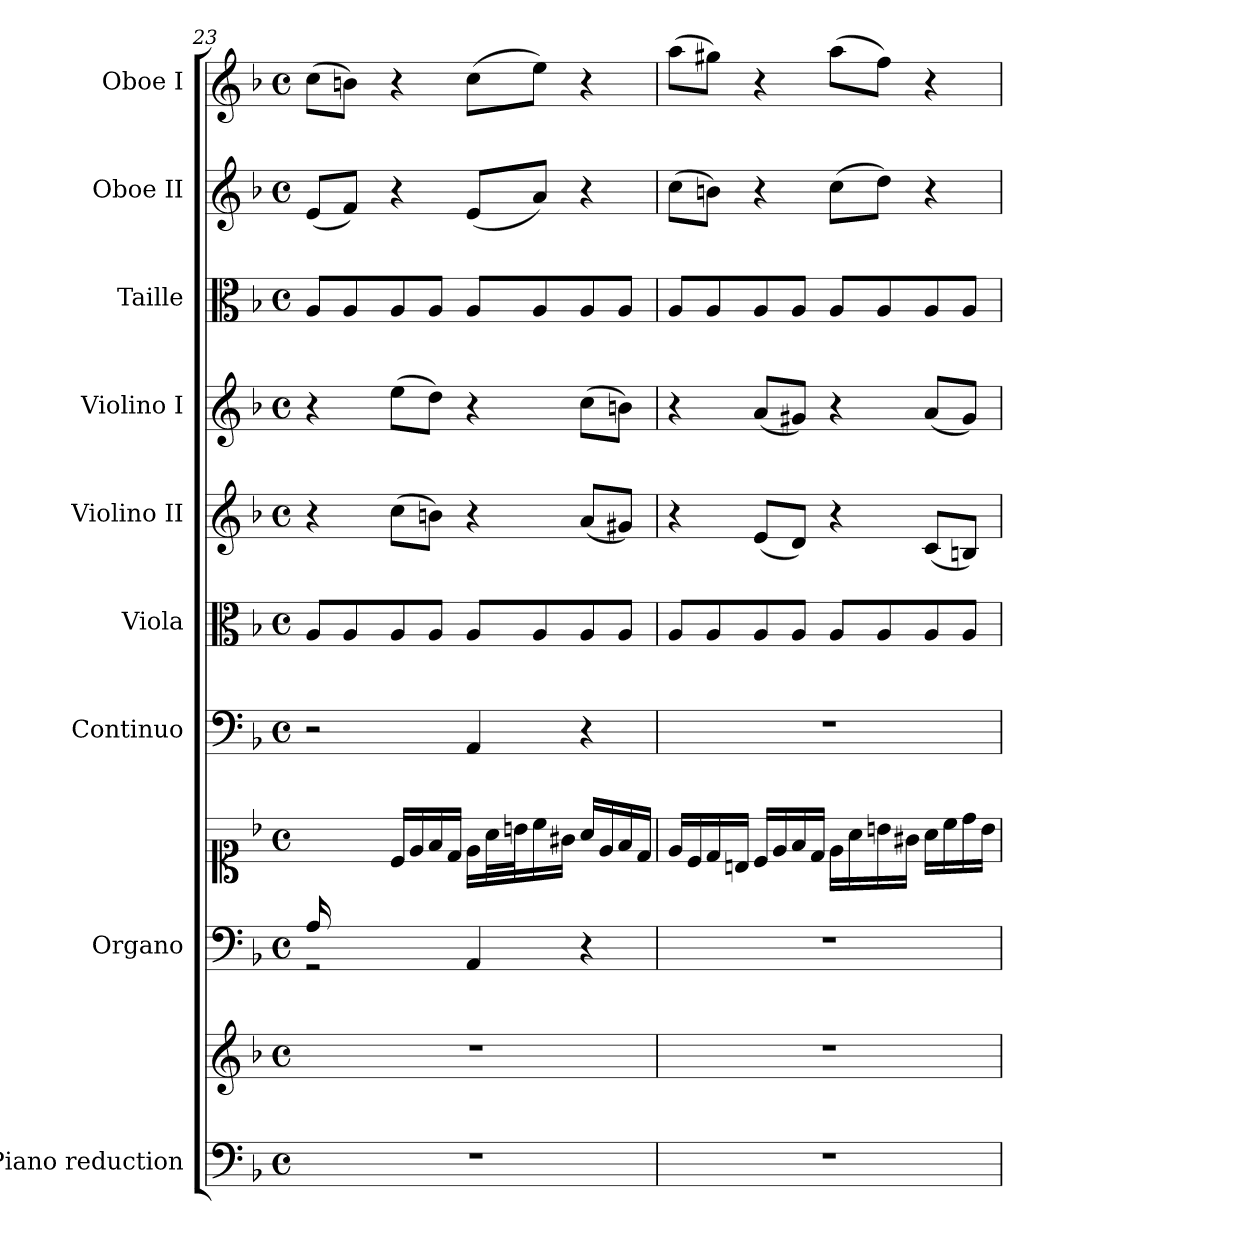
**kern	**kern	**kern	**kern	**kern	**kern	**kern	**kern	**kern	**kern	**kern
*part9	*part9	*part8	*part8	*part7	*part6	*part5	*part4	*part3	*part2	*part1
*staff11	*staff10	*staff9	*staff8	*staff7	*staff6	*staff5	*staff4	*staff3	*staff2	*staff1
*I"Piano reduction	*	*I"Organo	*	*I"Continuo	*I"Viola	*I"Violino II	*I"Violino I	*I"Taille	*I"Oboe II	*I"Oboe I
*I'Pno	*	*	*	*	*I'Vla	*I'Vln	*I'Vln	*	*I'Ob	*I'Ob
*clefF4	*clefG2	*clefF4	*clefC1	*clefF4	*clefC3	*clefG2	*clefG2	*clefC3	*clefG2	*clefG2
*k[b-]	*k[b-]	*k[b-]	*k[b-]	*k[b-]	*k[b-]	*k[b-]	*k[b-]	*k[b-]	*k[b-]	*k[b-]
*M4/4	*M4/4	*M4/4	*M4/4	*M4/4	*M4/4	*M4/4	*M4/4	*M4/4	*M4/4	*M4/4
*met(c)	*met(c)	*met(c)	*met(c)	*met(c)	*met(c)	*met(c)	*met(c)	*met(c)	*met(c)	*met(c)
=23	=23	=23	=23	=23	=23	=23	=23	=23	=23	=23
*	*	*^	*	*	*	*	*	*	*	*
1r	1r	16A/LL	2rGG	16ryy	2r	8A/L	4r	4r	8A/L	(<8e/L	(>8cc\L
.	.	2...ryy	.	16c/	.	.	.	.	.	.	.
.	.	.	.	16d/	.	8A/	.	.	8A/	8f/J)	8bn\J)
.	.	.	.	16Bn/JJ	.	.	.	.	.	.	.
.	.	.	.	16c/LL	.	8A/	(>8cc\L	(>8ee\L	8A/	4r	4r
.	.	.	.	16e/	.	.	.	.	.	.	.
.	.	.	.	16f/	.	8A/J	8bn\J)	8dd\J)	8A/J	.	.
.	.	.	.	16d/JJ	.	.	.	.	.	.	.
.	.	.	4AA/	16e\LL	4AA/	8A/L	4r	4r	8A/L	(<8e/L	(>8cc\L
.	.	.	.	32a\L	.	.	.	.	.	.	.
.	.	.	.	32bn\J	.	.	.	.	.	.	.
.	.	.	.	16cc\	.	8A/	.	.	8A/	8a/J)	8ee\J)
.	.	.	.	16g#X\JJ	.	.	.	.	.	.	.
.	.	.	4r	16a/LL	4r	8A/	(<8a/L	(>8cc\L	8A/	4r	4r
.	.	.	.	16e/	.	.	.	.	.	.	.
.	.	.	.	16f/	.	8A/J	8g#X/J)	8bn\J)	8A/J	.	.
.	.	.	.	16d/JJ	.	.	.	.	.	.	.
*	*	*v	*v	*	*	*	*	*	*	*	*
!!LO:PB:g=z
=24	=24	=24	=24	=24	=24	=24	=24	=24	=24	=24
1r	1r	1r	16e/LL	1r	8A/L	4r	4r	8A/L	(>8cc\L	(>8aa\L
.	.	.	16c/	.	.	.	.	.	.	.
.	.	.	16d/	.	8A/	.	.	8A/	8bn\J)	8gg#X\J)
.	.	.	16Bn/JJ	.	.	.	.	.	.	.
.	.	.	16c/LL	.	8A/	(<8e/L	(<8a/L	8A/	4r	4r
.	.	.	16e/	.	.	.	.	.	.	.
.	.	.	16f/	.	8A/J	8d/J)	8g#X/J)	8A/J	.	.
.	.	.	16d/JJ	.	.	.	.	.	.	.
.	.	.	16e\LL	.	8A/L	4r	4r	8A/L	(>8cc\L	(>8aa\L
.	.	.	16a\	.	.	.	.	.	.	.
.	.	.	16bn\	.	8A/	.	.	8A/	8dd\J)	8ff\J)
.	.	.	16g#X\JJ	.	.	.	.	.	.	.
.	.	.	16a\LL	.	8A/	(<8c/L	(<8a/L	8A/	4r	4r
.	.	.	16cc\	.	.	.	.	.	.	.
.	.	.	16dd\	.	8A/J	8Bn/J)	8g#/J)	8A/J	.	.
.	.	.	16b\JJ	.	.	.	.	.	.	.
=	=	=	=	=	=	=	=	=	=	=
*-	*-	*-	*-	*-	*-	*-	*-	*-	*-	*-
